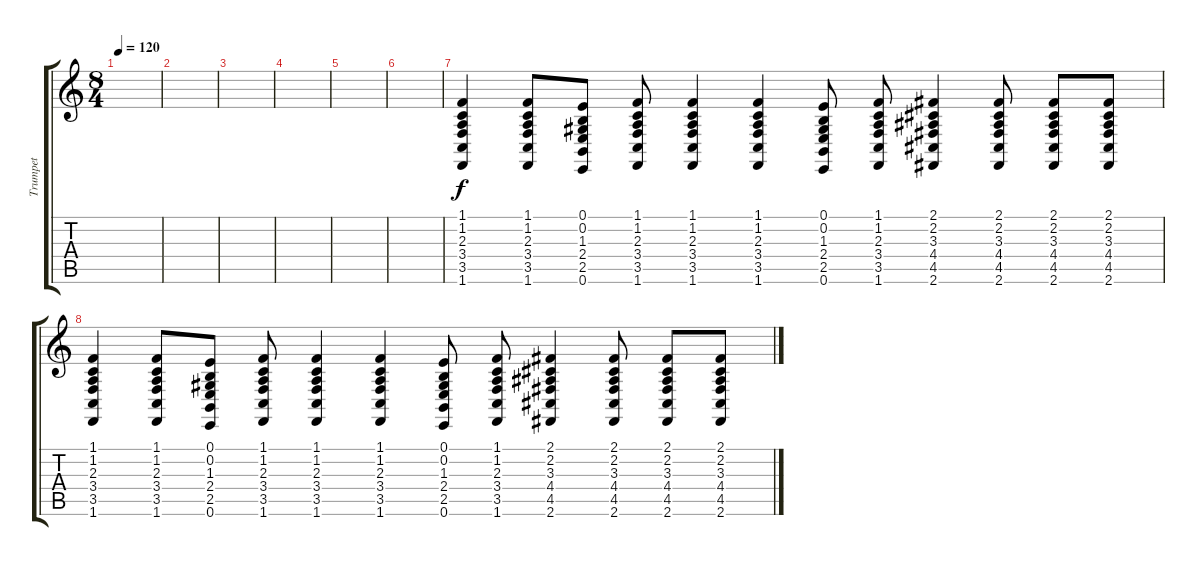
\track ("Trumpet" "Trumpet") {instrument trumpet}
\staff {score tabs}
\tuning (E4 B3 G3 D3 A2 E2) {hide}
\ts (8 4)
\tempo 120
\clef g2
\ks c
|
|
|
|
|
|
(1.1 1.2 2.3 3.4 3.5 1.6).4 (1.1 1.2 2.3 3.4 3.5 1.6).8 (0.1 0.2 1.3 2.4 2.5 0.6).8 (1.1 1.2 2.3 3.4 3.5 1.6).8 (1.1 1.2 2.3 3.4 3.5 1.6).4 (1.1 1.2 2.3 3.4 3.5 1.6).4 (0.1 0.2 1.3 2.4 2.5 0.6).8 (1.1 1.2 2.3 3.4 3.5 1.6).8 (2.1 2.2 3.3 4.4 4.5 2.6).4 (2.1 2.2 3.3 4.4 4.5 2.6).8 (2.1 2.2 3.3 4.4 4.5 2.6).8 (2.1 2.2 3.3 4.4 4.5 2.6).8 |
(1.1 1.2 2.3 3.4 3.5 1.6).4 (1.1 1.2 2.3 3.4 3.5 1.6).8 (0.1 0.2 1.3 2.4 2.5 0.6).8 (1.1 1.2 2.3 3.4 3.5 1.6).8 (1.1 1.2 2.3 3.4 3.5 1.6).4 (1.1 1.2 2.3 3.4 3.5 1.6).4 (0.1 0.2 1.3 2.4 2.5 0.6).8 (1.1 1.2 2.3 3.4 3.5 1.6).8 (2.1 2.2 3.3 4.4 4.5 2.6).4 (2.1 2.2 3.3 4.4 4.5 2.6).8 (2.1 2.2 3.3 4.4 4.5 2.6).8 (2.1 2.2 3.3 4.4 4.5 2.6).8
